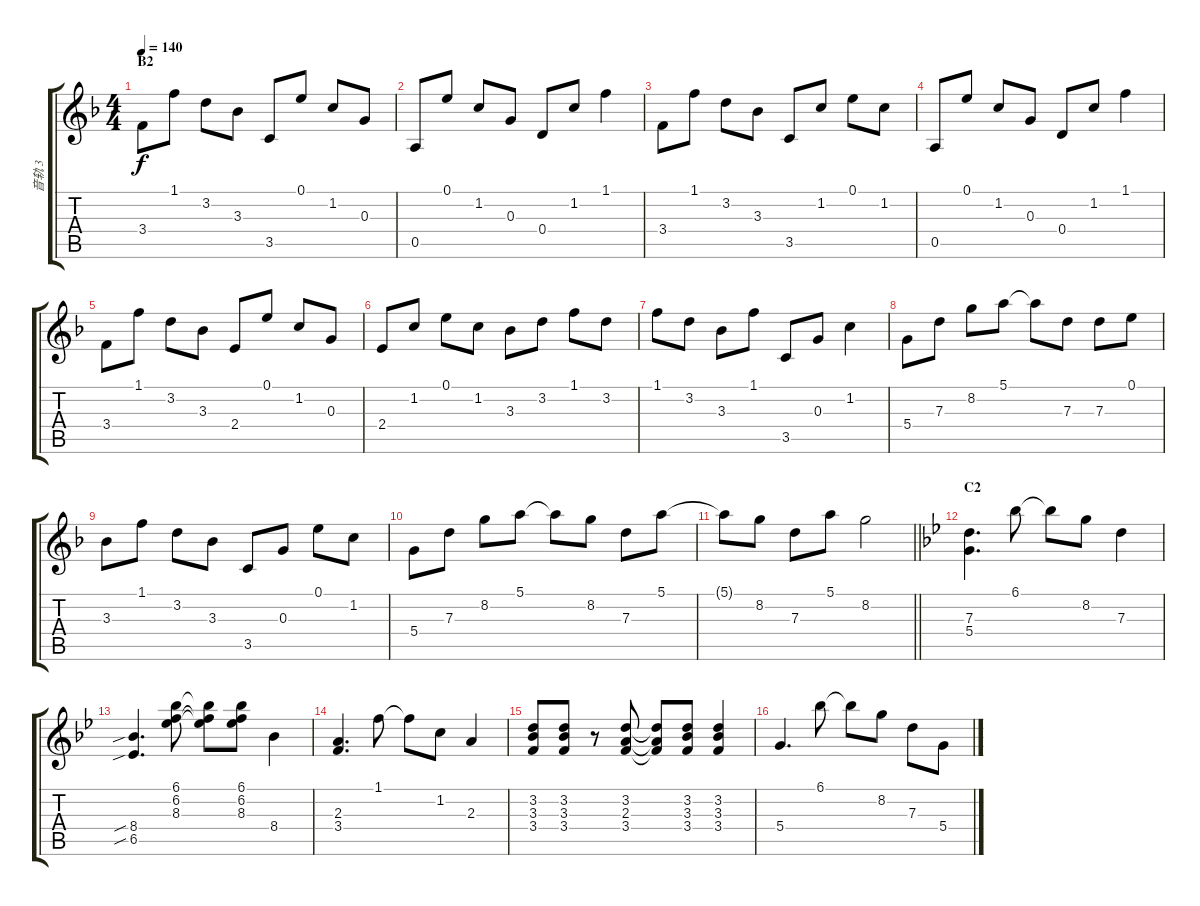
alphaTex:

\track ("音轨 3" "音轨 3") {instrument acousticguitarsteel}
\staff {score tabs}
\tuning (E4 B3 G3 D3 A2 E2) {hide}
\ts (4 4)
\section ("" "B2")
\tempo 140
\clef g2
\ks f
3.4.8{dy f} 1.1.8 3.2.8 3.3.8 3.5.8 0.1.8 1.2.8 0.3.8 |
0.5.8 0.1.8 1.2.8 0.3.8 0.4.8 1.2.8 1.1.4 |
3.4.8 1.1.8 3.2.8 3.3.8 3.5.8 1.2.8 0.1.8 1.2.8 |
0.5.8 0.1.8 1.2.8 0.3.8 0.4.8 1.2.8 1.1.4 |
3.4.8 1.1.8 3.2.8 3.3.8 2.4.8 0.1.8 1.2.8 0.3.8 |
2.4.8 1.2.8 0.1.8 1.2.8 3.3.8 3.2.8 1.1.8 3.2.8 |
1.1.8 3.2.8 3.3.8 1.1.8 3.5.8 0.3.8 1.2.4 |
5.4.8 7.3.8 8.2.8 5.1.8 5.1{t}.8 7.3.8 7.3.8 0.1.8 |
3.3.8 1.1.8 3.2.8 3.3.8 3.5.8 0.3.8 0.1.8 1.2.8 |
5.4.8 7.3.8 8.2.8 5.1.8 5.1{t}.8 8.2.8 7.3.8 5.1.8 |
\barLineRight lightlight
5.1{t}.8 8.2.8 7.3.8 5.1.8 8.2.2 |
\section ("" "C2")
\ks bb
(7.3 5.4).4{d} 6.1.8 6.1{t}.8 8.2.8 7.3.4 |
(8.4{sib} 6.5{sib}).4{d} (6.1 6.2 8.3).8 (6.1{t} 6.2{t} 8.3{t}).8 (6.1 6.2 8.3).8 8.4.4 |
(2.3 3.4).4{d} 1.1.8 1.1{t}.8 1.2.8 2.3.4 |
(3.2 3.3 3.4).8 (3.2 3.3 3.4).8 r.8 (3.2 2.3 3.4).8 (3.2{t} 2.3{t} 3.4{t}).8 (3.2 3.3 3.4).8 (3.2 3.3 3.4).4 |
5.4.4{d} 6.1.8 6.1{t}.8 8.2.8 7.3.8 5.4.8
